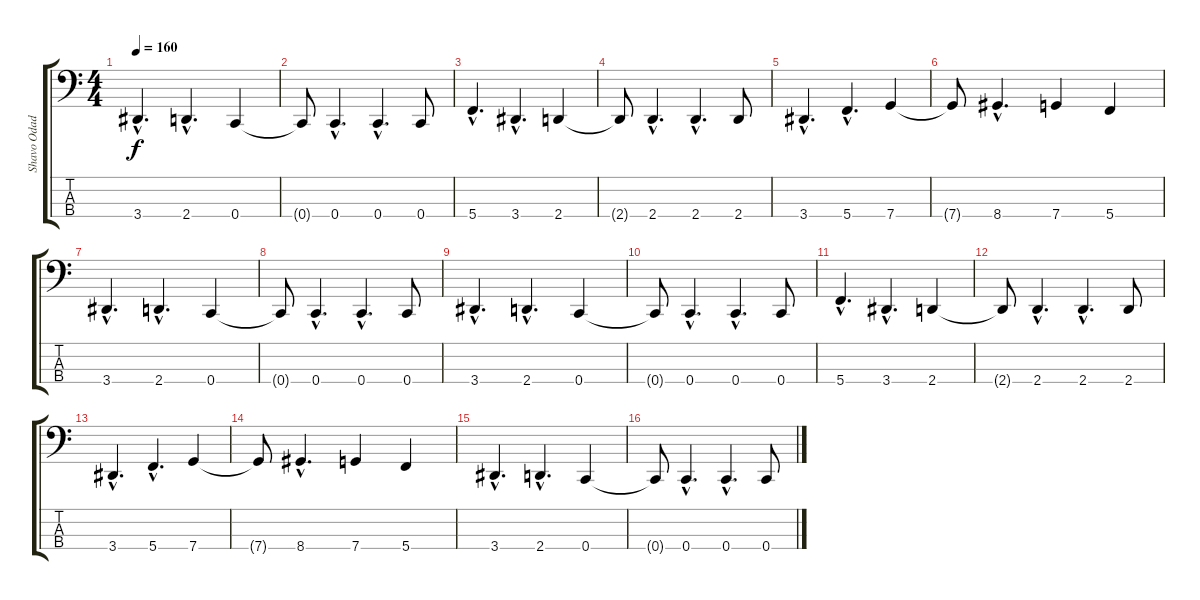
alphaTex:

\track ("Shavo Odadjian (Bass Guitar)" "Shavo Odad") {instrument electricbassfinger}
\staff {score tabs}
\tuning (F2 C2 G1 C1) {hide}
\ts (4 4)
\tempo 160
\clef f4
\ks c
3.4{hac}.4{d dy f} 2.4{hac}.4{d} 0.4.4 |
0.4{t}.8 0.4{hac}.4{d} 0.4{hac}.4{d} 0.4.8 |
5.4{hac}.4{d} 3.4{hac}.4{d} 2.4.4 |
2.4{t}.8 2.4{hac}.4{d} 2.4{hac}.4{d} 2.4.8 |
3.4{hac}.4{d} 5.4{hac}.4{d} 7.4.4 |
7.4{t}.8 8.4{hac}.4{d} 7.4.4 5.4.4 |
3.4{hac}.4{d} 2.4{hac}.4{d} 0.4.4 |
0.4{t}.8 0.4{hac}.4{d} 0.4{hac}.4{d} 0.4.8 |
3.4{hac}.4{d} 2.4{hac}.4{d} 0.4.4 |
0.4{t}.8 0.4{hac}.4{d} 0.4{hac}.4{d} 0.4.8 |
5.4{hac}.4{d} 3.4{hac}.4{d} 2.4.4 |
2.4{t}.8 2.4{hac}.4{d} 2.4{hac}.4{d} 2.4.8 |
3.4{hac}.4{d} 5.4{hac}.4{d} 7.4.4 |
7.4{t}.8 8.4{hac}.4{d} 7.4.4 5.4.4 |
3.4{hac}.4{d} 2.4{hac}.4{d} 0.4.4 |
0.4{t}.8 0.4{hac}.4{d} 0.4{hac}.4{d} 0.4.8
